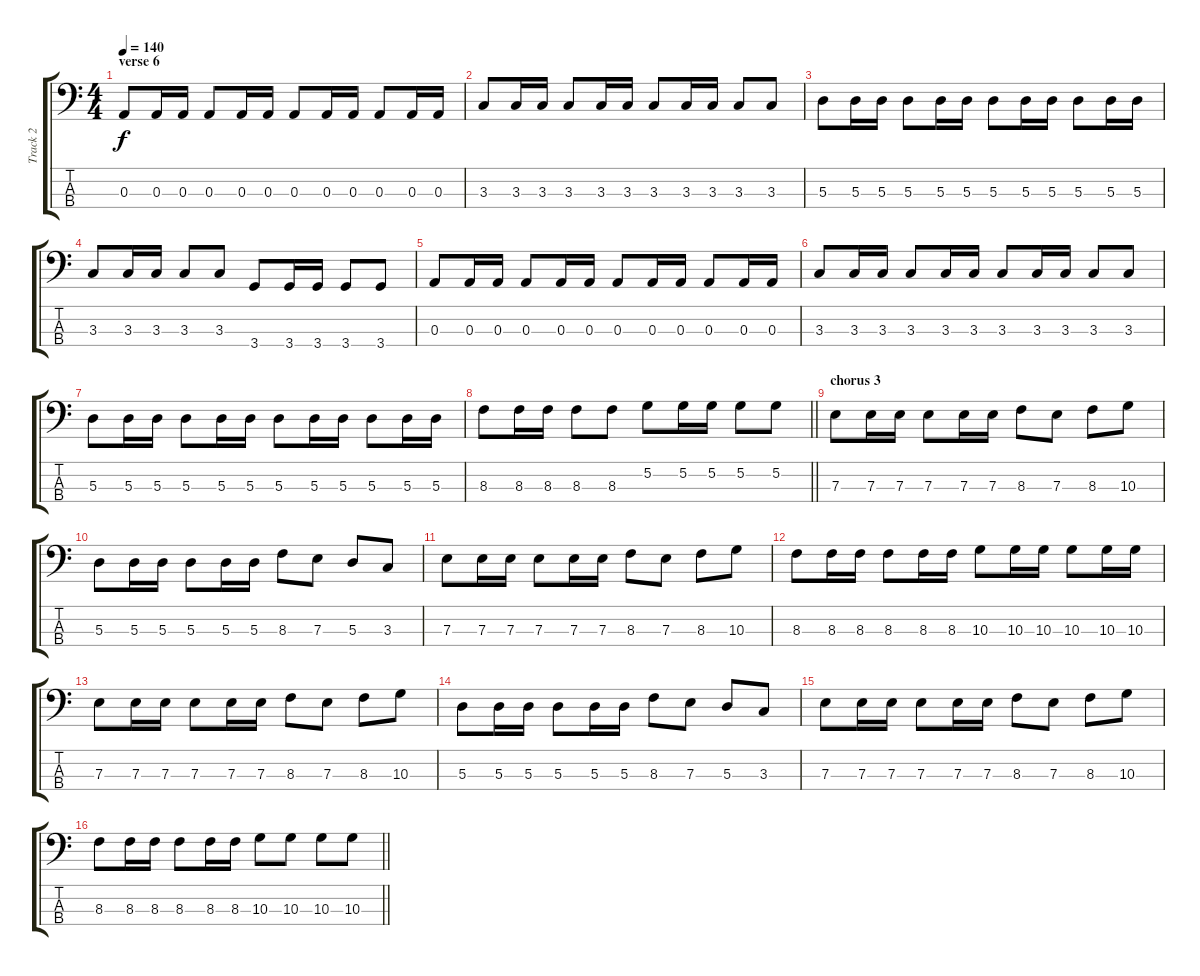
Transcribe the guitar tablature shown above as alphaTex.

\track ("Track 2" "Track 2") {instrument electricbassfinger}
\staff {score tabs}
\tuning (G2 D2 A1 E1) {hide}
\ts (4 4)
\section ("" "verse 6")
\tempo 140
\clef f4
\ks c
0.3.8{dy f} 0.3.16 0.3.16 0.3.8 0.3.16 0.3.16 0.3.8 0.3.16 0.3.16 0.3.8 0.3.16 0.3.16 |
3.3.8 3.3.16 3.3.16 3.3.8 3.3.16 3.3.16 3.3.8 3.3.16 3.3.16 3.3.8 3.3.8 |
5.3.8 5.3.16 5.3.16 5.3.8 5.3.16 5.3.16 5.3.8 5.3.16 5.3.16 5.3.8 5.3.16 5.3.16 |
3.3.8 3.3.16 3.3.16 3.3.8 3.3.8 3.4.8 3.4.16 3.4.16 3.4.8 3.4.8 |
0.3.8 0.3.16 0.3.16 0.3.8 0.3.16 0.3.16 0.3.8 0.3.16 0.3.16 0.3.8 0.3.16 0.3.16 |
3.3.8 3.3.16 3.3.16 3.3.8 3.3.16 3.3.16 3.3.8 3.3.16 3.3.16 3.3.8 3.3.8 |
5.3.8 5.3.16 5.3.16 5.3.8 5.3.16 5.3.16 5.3.8 5.3.16 5.3.16 5.3.8 5.3.16 5.3.16 |
\barLineRight lightlight
8.3.8 8.3.16 8.3.16 8.3.8 8.3.8 5.2.8 5.2.16 5.2.16 5.2.8 5.2.8 |
\section ("" "chorus 3")
7.3.8 7.3.16 7.3.16 7.3.8 7.3.16 7.3.16 8.3.8 7.3.8 8.3.8 10.3.8 |
5.3.8 5.3.16 5.3.16 5.3.8 5.3.16 5.3.16 8.3.8 7.3.8 5.3.8 3.3.8 |
7.3.8 7.3.16 7.3.16 7.3.8 7.3.16 7.3.16 8.3.8 7.3.8 8.3.8 10.3.8 |
8.3.8 8.3.16 8.3.16 8.3.8 8.3.16 8.3.16 10.3.8 10.3.16 10.3.16 10.3.8 10.3.16 10.3.16 |
7.3.8 7.3.16 7.3.16 7.3.8 7.3.16 7.3.16 8.3.8 7.3.8 8.3.8 10.3.8 |
5.3.8 5.3.16 5.3.16 5.3.8 5.3.16 5.3.16 8.3.8 7.3.8 5.3.8 3.3.8 |
7.3.8 7.3.16 7.3.16 7.3.8 7.3.16 7.3.16 8.3.8 7.3.8 8.3.8 10.3.8 |
\barLineRight lightlight
8.3.8 8.3.16 8.3.16 8.3.8 8.3.16 8.3.16 10.3.8 10.3.8 10.3.8 10.3.8
